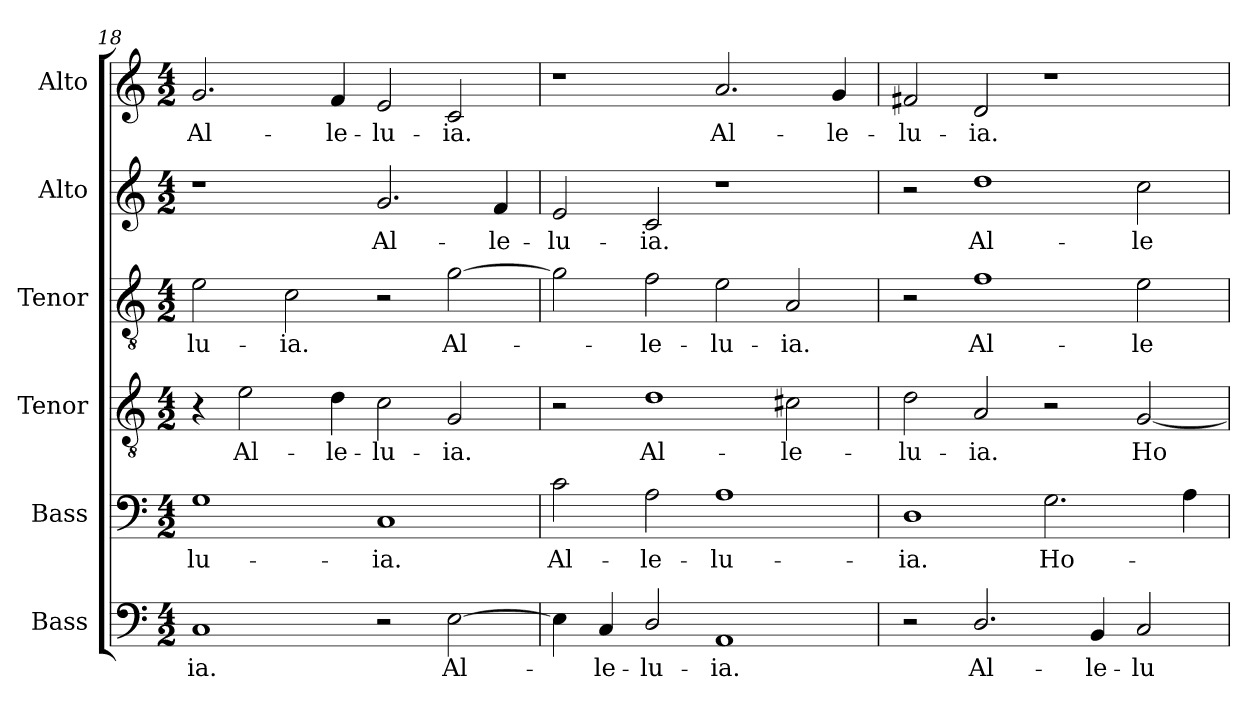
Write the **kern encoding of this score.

**kern	**text	**kern	**text	**kern	**text	**kern	**text	**kern	**text	**kern	**text
*part6	*part6	*part5	*part5	*part4	*part4	*part3	*part3	*part2	*part2	*part1	*part1
*staff6	*staff6	*staff5	*staff5	*staff4	*staff4	*staff3	*staff3	*staff2	*staff2	*staff1	*staff1
*I"Bass	*	*I"Bass	*	*I"Tenor	*	*I"Tenor	*	*I"Alto	*	*I"Alto	*
*I'B.	*	*	*	*I'T.	*	*I'T.	*	*I'A.	*	*I'A.	*
*clefF4	*	*clefF4	*	*clefGv2	*	*clefGv2	*	*clefG2	*	*clefG2	*
*	*	*	*	*ITrd7c12	*	*ITrd7c12	*	*	*	*	*
*k[]	*	*k[]	*	*k[]	*	*k[]	*	*k[]	*	*k[]	*
*C:	*	*C:	*	*C:	*	*C:	*	*C:	*	*C:	*
*M4/2	*	*M4/2	*	*M4/2	*	*M4/2	*	*M4/2	*	*M4/2	*
=18	=18	=18	=18	=18	=18	=18	=18	=18	=18	=18	=18
!	!LO:LY:b:color=#000000	!	!	!	!	!	!	!	!	!	!
!	!	!	!LO:LY:b:color=#000000	!	!	!	!	!	!	!	!
!	!	!	!	!	!	!	!LO:LY:b:color=#000000	!	!	!	!
!	!	!	!	!	!	!	!	!	!	!	!LO:LY:b:color=#000000
1Ci	-ia.	1Gi	-lu-	4r	.	2Ei\	-lu-	1r	.	2.gi/	Al-
!	!	!	!	!	!LO:LY:b:color=#000000	!	!	!	!	!	!
.	.	.	.	2Ei\	Al-	.	.	.	.	.	.
!	!	!	!	!	!	!	!LO:LY:b:color=#000000	!	!	!	!
.	.	.	.	.	.	2Ci\	-ia.	.	.	.	.
!	!	!	!	!	!LO:LY:b:color=#000000	!	!	!	!	!	!
!	!	!	!	!	!	!	!	!	!	!	!LO:LY:b:color=#000000
.	.	.	.	4Di\	-le-	.	.	.	.	4fi/	-le-
!	!	!	!LO:LY:b:color=#000000	!	!	!	!	!	!	!	!
!	!	!	!	!	!LO:LY:b:color=#000000	!	!	!	!	!	!
!	!	!	!	!	!	!	!	!	!LO:LY:b:color=#000000	!	!
!	!	!	!	!	!	!	!	!	!	!	!LO:LY:b:color=#000000
2r	.	1Ci	-ia.	2Ci\	-lu-	2r	.	2.gi/	Al-	2ei/	-lu-
!	!LO:LY:b:color=#000000	!	!	!	!	!	!	!	!	!	!
!	!	!	!	!	!LO:LY:b:color=#000000	!	!	!	!	!	!
!	!	!	!	!	!	!	!LO:LY:b:color=#000000	!	!	!	!
!	!	!	!	!	!	!	!	!	!	!	!LO:LY:b:color=#000000
[2Ei\	Al-	.	.	2GGi/	-ia.	[2Gi\	Al-	.	.	2ci/	-ia.
!	!	!	!	!	!	!	!	!	!LO:LY:b:color=#000000	!	!
.	.	.	.	.	.	.	.	4fi/	-le-	.	.
=19	=19	=19	=19	=19	=19	=19	=19	=19	=19	=19	=19
!	!	!	!LO:LY:b:color=#000000	!	!	!	!	!	!	!	!
!	!	!	!	!	!	!	!	!	!LO:LY:b:color=#000000	!	!
4Ei\]	.	2ci\	Al-	2r	.	2Gi\]	.	2ei/	-lu-	1r	.
!	!LO:LY:b:color=#000000	!	!	!	!	!	!	!	!	!	!
4Ci/	-le-	.	.	.	.	.	.	.	.	.	.
!	!LO:LY:b:color=#000000	!	!	!	!	!	!	!	!	!	!
!	!	!	!LO:LY:b:color=#000000	!	!	!	!	!	!	!	!
!	!	!	!	!	!LO:LY:b:color=#000000	!	!	!	!	!	!
!	!	!	!	!	!	!	!LO:LY:b:color=#000000	!	!	!	!
!	!	!	!	!	!	!	!	!	!LO:LY:b:color=#000000	!	!
2Di/	-lu-	2Ai\	-le-	1Di	Al-	2Fi\	-le-	2ci/	-ia.	.	.
!	!LO:LY:b:color=#000000	!	!	!	!	!	!	!	!	!	!
!	!	!	!LO:LY:b:color=#000000	!	!	!	!	!	!	!	!
!	!	!	!	!	!	!	!LO:LY:b:color=#000000	!	!	!	!
!	!	!	!	!	!	!	!	!	!	!	!LO:LY:b:color=#000000
1AAi	-ia.	1Ai	-lu-	.	.	2Ei\	-lu-	1r	.	2.ai/	Al-
!	!	!	!	!	!LO:LY:b:color=#000000	!	!	!	!	!	!
!	!	!	!	!	!	!	!LO:LY:b:color=#000000	!	!	!	!
.	.	.	.	2C#Xi\	-le-	2AAi/	-ia.	.	.	.	.
!	!	!	!	!	!	!	!	!	!	!	!LO:LY:b:color=#000000
.	.	.	.	.	.	.	.	.	.	4gi/	-le-
!!LO:PB:g=z
=20	=20	=20	=20	=20	=20	=20	=20	=20	=20	=20	=20
!	!	!	!LO:LY:b:color=#000000	!	!	!	!	!	!	!	!
!	!	!	!	!	!LO:LY:b:color=#000000	!	!	!	!	!	!
!	!	!	!	!	!	!	!	!	!	!	!LO:LY:b:color=#000000
2r	.	1Di	-ia.	2Di\	-lu-	2r	.	2r	.	2f#Xi/	-lu-
!	!LO:LY:b:color=#000000	!	!	!	!	!	!	!	!	!	!
!	!	!	!	!	!LO:LY:b:color=#000000	!	!	!	!	!	!
!	!	!	!	!	!	!	!LO:LY:b:color=#000000	!	!	!	!
!	!	!	!	!	!	!	!	!	!LO:LY:b:color=#000000	!	!
!	!	!	!	!	!	!	!	!	!	!	!LO:LY:b:color=#000000
2.Di/	Al-	.	.	2AAi/	-ia.	1Fi	Al-	1ddi	Al-	2di/	-ia.
!	!	!	!LO:LY:b:color=#000000	!	!	!	!	!	!	!	!
.	.	2.Gi\	Ho-	2r	.	.	.	.	.	1r	.
!	!LO:LY:b:color=#000000	!	!	!	!	!	!	!	!	!	!
4BBi/	-le-	.	.	.	.	.	.	.	.	.	.
!	!LO:LY:b:color=#000000	!	!	!	!	!	!	!	!	!	!
!	!	!	!	!	!LO:LY:b:color=#000000	!	!	!	!	!	!
!	!	!	!	!	!	!	!LO:LY:b:color=#000000	!	!	!	!
!	!	!	!	!	!	!	!	!	!LO:LY:b:color=#000000	!	!
2Ci/	-lu-	.	.	[2GGi/	Ho-	2Ei\	-le-	2cci\	-le-	.	.
.	.	4Ai\	.	.	.	.	.	.	.	.	.
=	=	=	=	=	=	=	=	=	=	=	=
*-	*-	*-	*-	*-	*-	*-	*-	*-	*-	*-	*-
